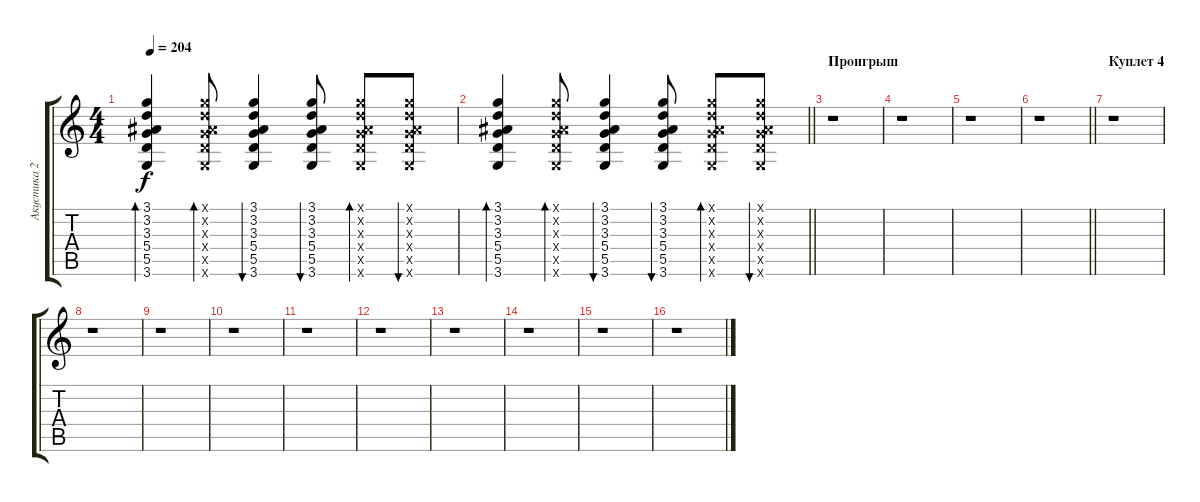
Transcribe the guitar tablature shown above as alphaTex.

\track ("Акустика 2" "Акустика 2") {instrument acousticguitarsteel}
\staff {score tabs}
\tuning (E4 B3 G3 D3 A2 E2) {hide}
\ts (4 4)
\tempo 204
\clef g2
\ks c
(3.1 3.2 3.3 5.4 5.5 3.6).4{bd 30 dy f} (3.1{x} 3.2{x} 3.3{x} 5.4{x} 5.5{x} 3.6{x}).8{bd 30} (3.1 3.2 3.3 5.4 5.5 3.6).4{bu 30} (3.1 3.2 3.3 5.4 5.5 3.6).8{bu 30} (3.1{x} 3.2{x} 3.3{x} 5.4{x} 5.5{x} 3.6{x}).8{bd 30} (3.1{x} 3.2{x} 3.3{x} 5.4{x} 5.5{x} 3.6{x}).8{bu 30} |
\barLineRight lightlight
(3.1 3.2 3.3 5.4 5.5 3.6).4{bd 30} (3.1{x} 3.2{x} 3.3{x} 5.4{x} 5.5{x} 3.6{x}).8{bd 30} (3.1 3.2 3.3 5.4 5.5 3.6).4{bu 30} (3.1 3.2 3.3 5.4 5.5 3.6).8{bu 30} (3.1{x} 3.2{x} 3.3{x} 5.4{x} 5.5{x} 3.6{x}).8{bd 30} (3.1{x} 3.2{x} 3.3{x} 5.4{x} 5.5{x} 3.6{x}).8{bu 30} |
\section ("" "Проигрыш")
r.1 |
r.1 |
r.1 |
\barLineRight lightlight
r.1 |
\section ("" "Куплет 4")
r.1 |
r.1 |
r.1 |
r.1 |
r.1 |
r.1 |
r.1 |
r.1 |
r.1 |
r.1
